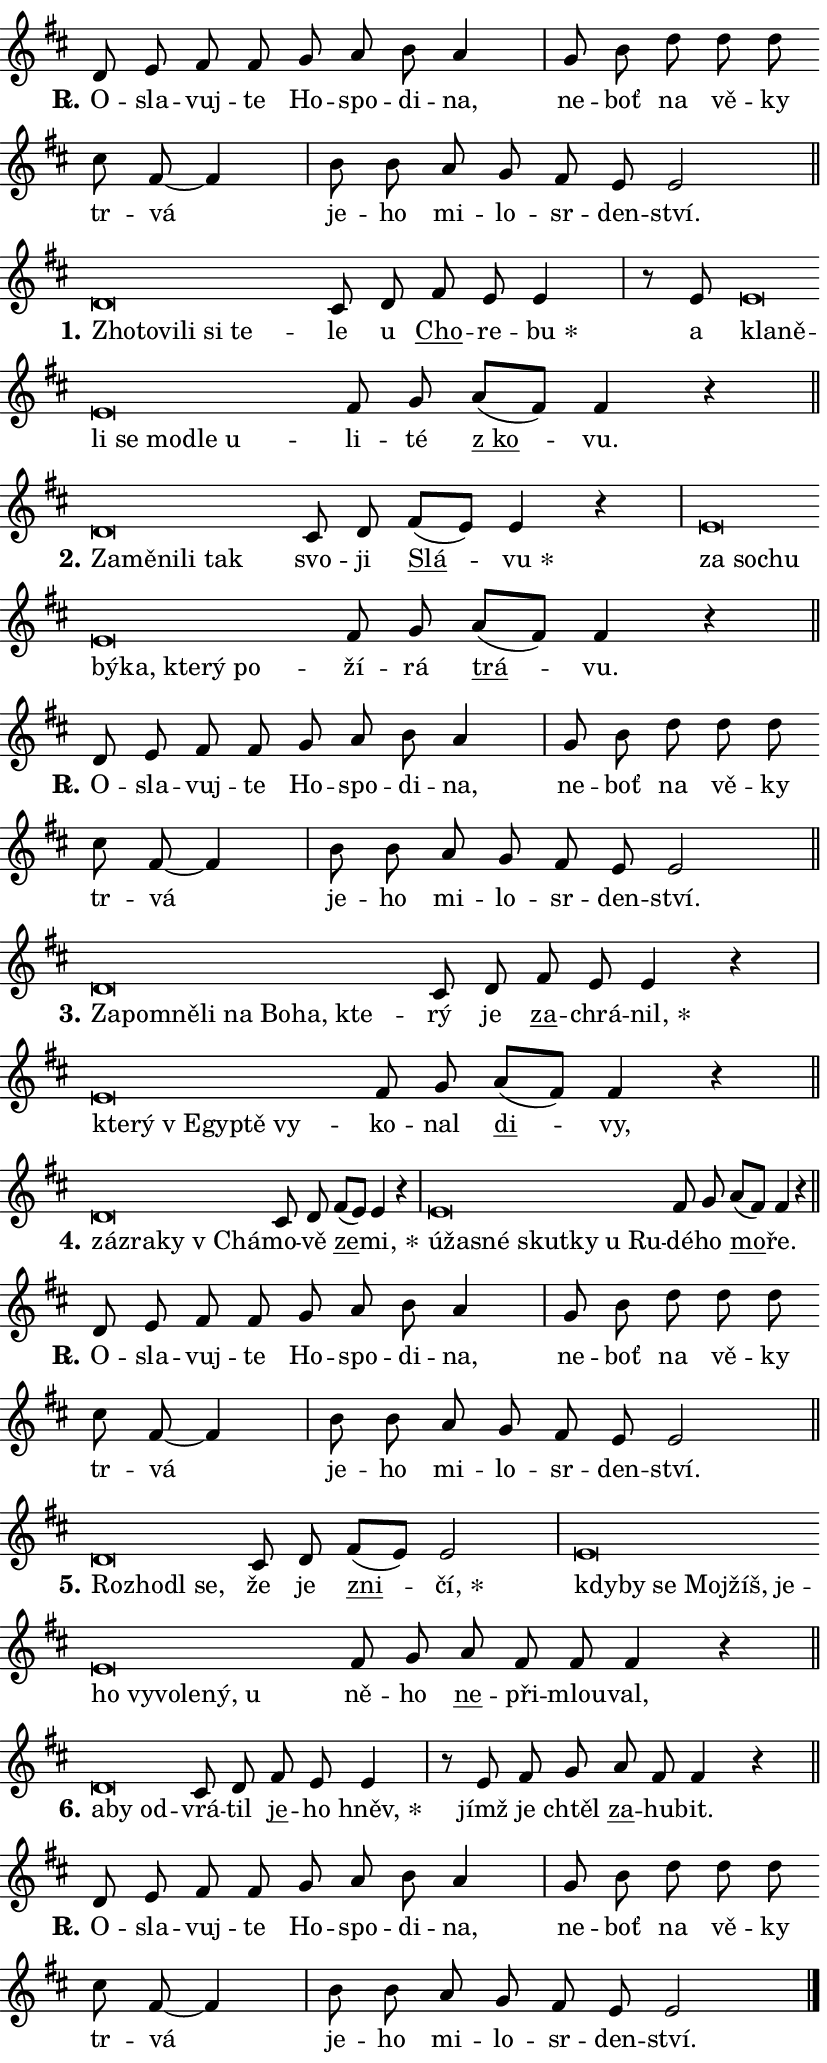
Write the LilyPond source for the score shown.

\version "2.24.0"
\header { tagline = "" }
\paper {
  indent = 0\cm
  top-margin = 0\cm
  right-margin = 0.13\cm % to fit lyric hyphens
  bottom-margin = 0\cm
  left-margin = 0\cm
  paper-width = 14\cm
  page-breaking = #ly:one-page-breaking
  system-system-spacing.basic-distance = #11
  score-system-spacing.basic-distance = #11
  ragged-last = ##f
}


%% Author: Thomas Morley
%% https://lists.gnu.org/archive/html/lilypond-user/2020-05/msg00002.html
#(define (line-position grob)
"Returns position of @var[grob} in current system:
   @code{'start}, if at first time-step
   @code{'end}, if at last time-step
   @code{'middle} otherwise
"
  (let* ((col (ly:item-get-column grob))
         (ln (ly:grob-object col 'left-neighbor))
         (rn (ly:grob-object col 'right-neighbor))
         (col-to-check-left (if (ly:grob? ln) ln col))
         (col-to-check-right (if (ly:grob? rn) rn col))
         (break-dir-left
           (and
             (ly:grob-property col-to-check-left 'non-musical #f)
             (ly:item-break-dir col-to-check-left)))
         (break-dir-right
           (and
             (ly:grob-property col-to-check-right 'non-musical #f)
             (ly:item-break-dir col-to-check-right))))
        (cond ((eqv? 1 break-dir-left) 'start)
              ((eqv? -1 break-dir-right) 'end)
              (else 'middle))))

#(define (tranparent-at-line-position vctor)
  (lambda (grob)
  "Relying on @code{line-position} select the relevant enry from @var{vctor}.
Used to determine transparency,"
    (case (line-position grob)
      ((end) (not (vector-ref vctor 0)))
      ((middle) (not (vector-ref vctor 1)))
      ((start) (not (vector-ref vctor 2))))))

noteHeadBreakVisibility =
#(define-music-function (break-visibility)(vector?)
"Makes @code{NoteHead}s transparent relying on @var{break-visibility}"
#{
  \override NoteHead.transparent =
    #(tranparent-at-line-position break-visibility)
#})

#(define delete-ledgers-for-transparent-note-heads
  (lambda (grob)
    "Reads whether a @code{NoteHead} is transparent.
If so this @code{NoteHead} is removed from @code{'note-heads} from
@var{grob}, which is supposed to be @code{LedgerLineSpanner}.
As a result ledgers are not printed for this @code{NoteHead}"
    (let* ((nhds-array (ly:grob-object grob 'note-heads))
           (nhds-list
             (if (ly:grob-array? nhds-array)
                 (ly:grob-array->list nhds-array)
                 '()))
           ;; Relies on the transparent-property being done before
           ;; Staff.LedgerLineSpanner.after-line-breaking is executed.
           ;; This is fragile ...
           (to-keep
             (remove
               (lambda (nhd)
                 (ly:grob-property nhd 'transparent #f))
               nhds-list)))
      ;; TODO find a better method to iterate over grob-arrays, similiar
      ;; to filter/remove etc for lists
      ;; For now rebuilt from scratch
      (set! (ly:grob-object grob 'note-heads)  '())
      (for-each
        (lambda (nhd)
          (ly:pointer-group-interface::add-grob grob 'note-heads nhd))
        to-keep))))

squashNotes = {
  \override NoteHead.X-extent = #'(-0.2 . 0.2)
  \override NoteHead.Y-extent = #'(-0.75 . 0)
  \override NoteHead.stencil =
    #(lambda (grob)
       (let ((pos (ly:grob-property grob 'staff-position)))
         (begin
           (if (< pos -7) (display "ERROR: Lower brevis then expected\n") (display ""))
           (if (<= pos -6) ly:text-interface::print ly:note-head::print))))
}
unSquashNotes = {
  \revert NoteHead.X-extent
  \revert NoteHead.Y-extent
  \revert NoteHead.stencil
}

hideNotes = \noteHeadBreakVisibility #begin-of-line-visible
unHideNotes = \noteHeadBreakVisibility #all-visible

% work-around for resetting accidentals
% https://lilypond.org/doc/v2.23/Documentation/notation/displaying-rhythms#unmetered-music
cadenzaMeasure = {
  \cadenzaOff
  \partial 1024 s1024
  \cadenzaOn
}

#(define-markup-command (accent layout props text) (markup?)
  "Underline accented syllable"
  (interpret-markup layout props
    #{\markup \override #'(offset . 4.3) \underline { #text }#}))

responsum = \markup \concat {
  "R" \hspace #-1.05 \path #0.1 #'((moveto 0 0.07) (lineto 0.9 0.8)) \hspace #0.05 "."
}

spaceSize = #0.6828661417322834 % exact space size for TeX Gyre Schola

\layout {
  \context {
    \Staff
    \remove "Time_signature_engraver"
    \override LedgerLineSpanner.after-line-breaking = #delete-ledgers-for-transparent-note-heads
  }
  \context {
    \Lyrics {
      \override LyricSpace.minimum-distance = \spaceSize
      \override LyricText.font-name = #"TeX Gyre Schola"
      \override LyricText.font-size = 1
      \override StanzaNumber.font-name = #"TeX Gyre Schola Bold"
      \override StanzaNumber.font-size = 1
    }
  }
  \context {
    \Score 
    \override NoteHead.text =
      #(lambda (grob) 
        (let ((pos (ly:grob-property grob 'staff-position)))
          #{\markup {
            \combine
              \halign #-0.55 \raise #(if (= pos -6) 0 0.5) \override #'(thickness . 2) \draw-line #'(3.2 . 0)
              \musicglyph "noteheads.sM1"
          }#}))
  }
}

% magnetic-lyrics.ily
%
%   written by
%     Jean Abou Samra <jean@abou-samra.fr>
%     Werner Lemberg <wl@gnu.org>
%
%   adapted by
%     Jiri Hon <jiri.hon@gmail.com>
%
% Version 2022-Apr-15

% https://www.mail-archive.com/lilypond-user@gnu.org/msg149350.html

#(define (Left_hyphen_pointer_engraver context)
   "Collect syllable-hyphen-syllable occurrences in lyrics and store
them in properties.  This engraver only looks to the left.  For
example, if the lyrics input is @code{foo -- bar}, it does the
following.

@itemize @bullet
@item
Set the @code{text} property of the @code{LyricHyphen} grob between
@q{foo} and @q{bar} to @code{foo}.

@item
Set the @code{left-hyphen} property of the @code{LyricText} grob with
text @q{foo} to the @code{LyricHyphen} grob between @q{foo} and
@q{bar}.
@end itemize

Use this auxiliary engraver in combination with the
@code{lyric-@/text::@/apply-@/magnetic-@/offset!} hook."
   (let ((hyphen #f)
         (text #f))
     (make-engraver
      (acknowledgers
       ((lyric-syllable-interface engraver grob source-engraver)
        (set! text grob)))
      (end-acknowledgers
       ((lyric-hyphen-interface engraver grob source-engraver)
        ;(when (not (grob::has-interface grob 'lyric-space-interface))
          (set! hyphen grob)));)
      ((stop-translation-timestep engraver)
       (when (and text hyphen)
         (ly:grob-set-object! text 'left-hyphen hyphen))
       (set! text #f)
       (set! hyphen #f)))))

#(define (lyric-text::apply-magnetic-offset! grob)
   "If the space between two syllables is less than the value in
property @code{LyricText@/.details@/.squash-threshold}, move the right
syllable to the left so that it gets concatenated with the left
syllable.

Use this function as a hook for
@code{LyricText@/.after-@/line-@/breaking} if the
@code{Left_@/hyphen_@/pointer_@/engraver} is active."
   (let ((hyphen (ly:grob-object grob 'left-hyphen #f)))
     (when hyphen
       (let ((left-text (ly:spanner-bound hyphen LEFT)))
         (when (grob::has-interface left-text 'lyric-syllable-interface)
           (let* ((common (ly:grob-common-refpoint grob left-text X))
                  (this-x-ext (ly:grob-extent grob common X))
                  (left-x-ext
                   (begin
                     ;; Trigger magnetism for left-text.
                     (ly:grob-property left-text 'after-line-breaking)
                     (ly:grob-extent left-text common X)))
                  ;; `delta` is the gap width between two syllables.
                  (delta (- (interval-start this-x-ext)
                            (interval-end left-x-ext)))
                  (details (ly:grob-property grob 'details))
                  (threshold (assoc-get 'squash-threshold details 0.2)))
             (when (< delta threshold)
               (let* (;; We have to manipulate the input text so that
                      ;; ligatures crossing syllable boundaries are not
                      ;; disabled.  For languages based on the Latin
                      ;; script this is essentially a beautification.
                      ;; However, for non-Western scripts it can be a
                      ;; necessity.
                      (lt (ly:grob-property left-text 'text))
                      (rt (ly:grob-property grob 'text))
                      (is-space (grob::has-interface hyphen 'lyric-space-interface))
                      (space (if is-space " " ""))
                      (extra-delta (if is-space spaceSize 0))
                      ;; Append new syllable.
                      (ltrt-space (if (and (string? lt) (string? rt))
                                (string-append lt space rt)
                                (make-concat-markup (list lt space rt))))
                      ;; Right-align `ltrt` to the right side.
                      (ltrt-space-markup (grob-interpret-markup
                               grob
                               (make-translate-markup
                                (cons (interval-length this-x-ext) 0)
                                (make-right-align-markup ltrt-space)))))
                 (begin
                   ;; Don't print `left-text`.
                   (ly:grob-set-property! left-text 'stencil #f)
                   ;; Set text and stencil (which holds all collected
                   ;; syllables so far) and shift it to the left.
                   (ly:grob-set-property! grob 'text ltrt-space)
                   (ly:grob-set-property! grob 'stencil ltrt-space-markup)
                   (ly:grob-translate-axis! grob (- (- delta extra-delta)) X))))))))))


#(define (lyric-hyphen::displace-bounds-first grob)
   ;; Make very sure this callback isn't triggered too early.
   (let ((left (ly:spanner-bound grob LEFT))
         (right (ly:spanner-bound grob RIGHT)))
     (ly:grob-property left 'after-line-breaking)
     (ly:grob-property right 'after-line-breaking)
     (ly:lyric-hyphen::print grob)))

squashThreshold = #0.4

\layout {
  \context {
    \Lyrics
    \consists #Left_hyphen_pointer_engraver
    \override LyricText.after-line-breaking =
      #lyric-text::apply-magnetic-offset!
    \override LyricHyphen.stencil = #lyric-hyphen::displace-bounds-first
    \override LyricText.details.squash-threshold = \squashThreshold
    \override LyricHyphen.minimum-distance = 0
    \override LyricHyphen.minimum-length = \squashThreshold
  }
}

squashText = \override LyricText.details.squash-threshold = 9999
unSquashText = \override LyricText.details.squash-threshold = \squashThreshold

leftText = \override LyricText.self-alignment-X = #LEFT
unLeftText = \revert LyricText.self-alignment-X

starOffset = #(lambda (grob) 
                (let ((x_offset (ly:self-alignment-interface::aligned-on-x-parent grob)))
                  (if (= x_offset 0) 0 (+ x_offset 1.2))))

star = #(define-music-function (syllable)(string?)
"Append star separator at the end of a syllable"
#{
  \once \override LyricText.X-offset = #starOffset
  \lyricmode { \markup {
    #syllable
    \override #'((font-name . "TeX Gyre Schola Bold")) \hspace #0.2 \lower #0.65 \larger "*"
  } }
#})

starAccent = #(define-music-function (syllable)(string?)
"Append star separator at the end of a syllable and make accent"
#{
  \once \override LyricText.X-offset = #starOffset
  \lyricmode { \markup {
    \accent #syllable
    \override #'((font-name . "TeX Gyre Schola Bold")) \hspace #0.2 \lower #0.65 \larger "*"
  } }
#})

breath = #(define-music-function (syllable)(string?)
"Append breathing indicator at the end of a syllable"
#{
  \lyricmode { \markup { #syllable "+" } }
#})

optionalBreath = #(define-music-function (syllable)(string?)
"Append optional breathing indicator at the end of a syllable"
#{
  \lyricmode { \markup { #syllable "(+)" } }
#})


\score {
    <<
        \new Voice = "melody" { \cadenzaOn \key d \major \relative { d'8 e fis fis g a b a4 \cadenzaMeasure \bar "|" g8 b d d d \bar "" cis fis,~ fis4 \cadenzaMeasure \bar "|" b8 b a g fis e e2 \cadenzaMeasure \bar "||" \break } }
        \new Lyrics \lyricsto "melody" { \lyricmode { \set stanza = \responsum
O -- sla -- vuj -- te Ho -- spo -- di -- na, ne -- boť na vě -- ky tr -- vá je -- ho mi -- lo -- sr -- den -- ství. } }
    >>
    \layout {}
}

\score {
    <<
        \new Voice = "melody" { \cadenzaOn \key d \major \relative { \squashNotes d'\breve*1/16 \hideNotes \breve*1/16 \bar "" \breve*1/16 \bar "" \breve*1/16 \bar "" \breve*1/16 \breve*1/16 \bar "" \unHideNotes \unSquashNotes cis8 d \bar "" fis e e4 \cadenzaMeasure \bar "|" r8 e8 \squashNotes e\breve*1/16 \hideNotes \breve*1/16 \bar "" \breve*1/16 \bar "" \breve*1/16 \bar "" \breve*1/16 \bar "" \breve*1/16 \breve*1/16 \bar "" \unHideNotes \unSquashNotes fis8 g \bar "" a[( fis)] fis4 r \cadenzaMeasure \bar "||" \break } }
        \new Lyrics \lyricsto "melody" { \lyricmode { \set stanza = "1."
\leftText Zho -- \squashText to -- vi -- li si te -- \unLeftText \unSquashText le u \markup \accent Cho -- re -- \star bu a \leftText kla -- \squashText ně -- li se mo -- dle u -- \unLeftText \unSquashText li -- té \markup \accent "z ko" -- vu. } }
    >>
    \layout {}
}

\score {
    <<
        \new Voice = "melody" { \cadenzaOn \key d \major \relative { \squashNotes d'\breve*1/16 \hideNotes \breve*1/16 \bar "" \breve*1/16 \bar "" \breve*1/16 \breve*1/16 \bar "" \unHideNotes \unSquashNotes cis8 d \bar "" fis[( e)] e4 r \cadenzaMeasure \bar "|" \squashNotes e\breve*1/16 \hideNotes \breve*1/16 \bar "" \breve*1/16 \bar "" \breve*1/16 \bar "" \breve*1/16 \bar "" \breve*1/16 \bar "" \breve*1/16 \breve*1/16 \bar "" \unHideNotes \unSquashNotes fis8 g \bar "" a[( fis)] fis4 r \cadenzaMeasure \bar "||" \break } }
        \new Lyrics \lyricsto "melody" { \lyricmode { \set stanza = "2."
\leftText Za -- \squashText mě -- ni -- li tak \unLeftText \unSquashText svo -- ji \markup \accent Slá -- \star vu \leftText za \squashText so -- chu bý -- ka, kte -- rý po -- \unLeftText \unSquashText ží -- rá \markup \accent trá -- vu. } }
    >>
    \layout {}
}

\score {
    <<
        \new Voice = "melody" { \cadenzaOn \key d \major \relative { d'8 e fis fis g a b a4 \cadenzaMeasure \bar "|" g8 b d d d \bar "" cis fis,~ fis4 \cadenzaMeasure \bar "|" b8 b a g fis e e2 \cadenzaMeasure \bar "||" \break } }
        \new Lyrics \lyricsto "melody" { \lyricmode { \set stanza = \responsum
O -- sla -- vuj -- te Ho -- spo -- di -- na, ne -- boť na vě -- ky tr -- vá je -- ho mi -- lo -- sr -- den -- ství. } }
    >>
    \layout {}
}

\score {
    <<
        \new Voice = "melody" { \cadenzaOn \key d \major \relative { \squashNotes d'\breve*1/16 \hideNotes \breve*1/16 \bar "" \breve*1/16 \bar "" \breve*1/16 \bar "" \breve*1/16 \bar "" \breve*1/16 \bar "" \breve*1/16 \breve*1/16 \bar "" \unHideNotes \unSquashNotes cis8 d \bar "" fis e e4 r \cadenzaMeasure \bar "|" \squashNotes e\breve*1/16 \hideNotes \breve*1/16 \bar "" \breve*1/16 \bar "" \breve*1/16 \bar "" \breve*1/16 \breve*1/16 \bar "" \unHideNotes \unSquashNotes fis8 g \bar "" a[( fis)] fis4 r \cadenzaMeasure \bar "||" \break } }
        \new Lyrics \lyricsto "melody" { \lyricmode { \set stanza = "3."
\leftText Za -- \squashText po -- mně -- li na Bo -- ha, kte -- \unLeftText \unSquashText rý je \markup \accent za -- chrá -- \star nil, \leftText kte -- \squashText rý "v E" -- gyp -- tě vy -- \unLeftText \unSquashText ko -- nal \markup \accent di -- vy, } }
    >>
    \layout {}
}

\score {
    <<
        \new Voice = "melody" { \cadenzaOn \key d \major \relative { \squashNotes d'\breve*1/16 \hideNotes \breve*1/16 \bar "" \breve*1/16 \breve*1/16 \bar "" \unHideNotes \unSquashNotes cis8 d \bar "" fis[( e)] e4 r \cadenzaMeasure \bar "|" \squashNotes e\breve*1/16 \hideNotes \breve*1/16 \bar "" \breve*1/16 \bar "" \breve*1/16 \bar "" \breve*1/16 \bar "" \breve*1/16 \breve*1/16 \bar "" \unHideNotes \unSquashNotes fis8 g \bar "" a[( fis)] fis4 r \cadenzaMeasure \bar "||" \break } }
        \new Lyrics \lyricsto "melody" { \lyricmode { \set stanza = "4."
\leftText zá -- \squashText zra -- ky "v Chá" -- \unLeftText \unSquashText mo -- vě \markup \accent ze -- \star mi, \leftText ú -- \squashText ža -- sné skut -- ky u Ru -- \unLeftText \unSquashText dé -- ho \markup \accent mo -- ře. } }
    >>
    \layout {}
}

\score {
    <<
        \new Voice = "melody" { \cadenzaOn \key d \major \relative { d'8 e fis fis g a b a4 \cadenzaMeasure \bar "|" g8 b d d d \bar "" cis fis,~ fis4 \cadenzaMeasure \bar "|" b8 b a g fis e e2 \cadenzaMeasure \bar "||" \break } }
        \new Lyrics \lyricsto "melody" { \lyricmode { \set stanza = \responsum
O -- sla -- vuj -- te Ho -- spo -- di -- na, ne -- boť na vě -- ky tr -- vá je -- ho mi -- lo -- sr -- den -- ství. } }
    >>
    \layout {}
}

\score {
    <<
        \new Voice = "melody" { \cadenzaOn \key d \major \relative { \squashNotes d'\breve*1/16 \hideNotes \breve*1/16 \bar "" \breve*1/16 \breve*1/16 \bar "" \unHideNotes \unSquashNotes cis8 d \bar "" fis[( e)] e2 \cadenzaMeasure \bar "|" \squashNotes e\breve*1/16 \hideNotes \breve*1/16 \bar "" \breve*1/16 \bar "" \breve*1/16 \bar "" \breve*1/16 \bar "" \breve*1/16 \bar "" \breve*1/16 \bar "" \breve*1/16 \bar "" \breve*1/16 \bar "" \breve*1/16 \bar "" \breve*1/16 \breve*1/16 \bar "" \unHideNotes \unSquashNotes fis8 g \bar "" a fis fis fis4 r \cadenzaMeasure \bar "||" \break } }
        \new Lyrics \lyricsto "melody" { \lyricmode { \set stanza = "5."
\leftText Roz -- \squashText ho -- dl se, \unLeftText \unSquashText že je \markup \accent zni -- \star čí, \leftText kdy -- \squashText by se Moj -- žíš, je -- ho vy -- vo -- le -- ný, u \unLeftText \unSquashText ně -- ho \markup \accent ne -- při -- mlou -- val, } }
    >>
    \layout {}
}

\score {
    <<
        \new Voice = "melody" { \cadenzaOn \key d \major \relative { \squashNotes d'\breve*1/16 \hideNotes \breve*1/16 \breve*1/16 \bar "" \unHideNotes \unSquashNotes cis8 d \bar "" fis e e4 \cadenzaMeasure \bar "|" r8 e8 fis8 g \bar "" a fis fis4 r \cadenzaMeasure \bar "||" \break } }
        \new Lyrics \lyricsto "melody" { \lyricmode { \set stanza = "6."
\leftText a -- \squashText by od -- \unLeftText \unSquashText vrá -- til \markup \accent je -- ho \star hněv, jímž je chtěl \markup \accent za -- hu -- bit. } }
    >>
    \layout {}
}

\score {
    <<
        \new Voice = "melody" { \cadenzaOn \key d \major \relative { d'8 e fis fis g a b a4 \cadenzaMeasure \bar "|" g8 b d d d \bar "" cis fis,~ fis4 \cadenzaMeasure \bar "|" b8 b a g fis e e2 \cadenzaMeasure \bar "||" \break } \bar "|." }
        \new Lyrics \lyricsto "melody" { \lyricmode { \set stanza = \responsum
O -- sla -- vuj -- te Ho -- spo -- di -- na, ne -- boť na vě -- ky tr -- vá je -- ho mi -- lo -- sr -- den -- ství. } }
    >>
    \layout {}
}
